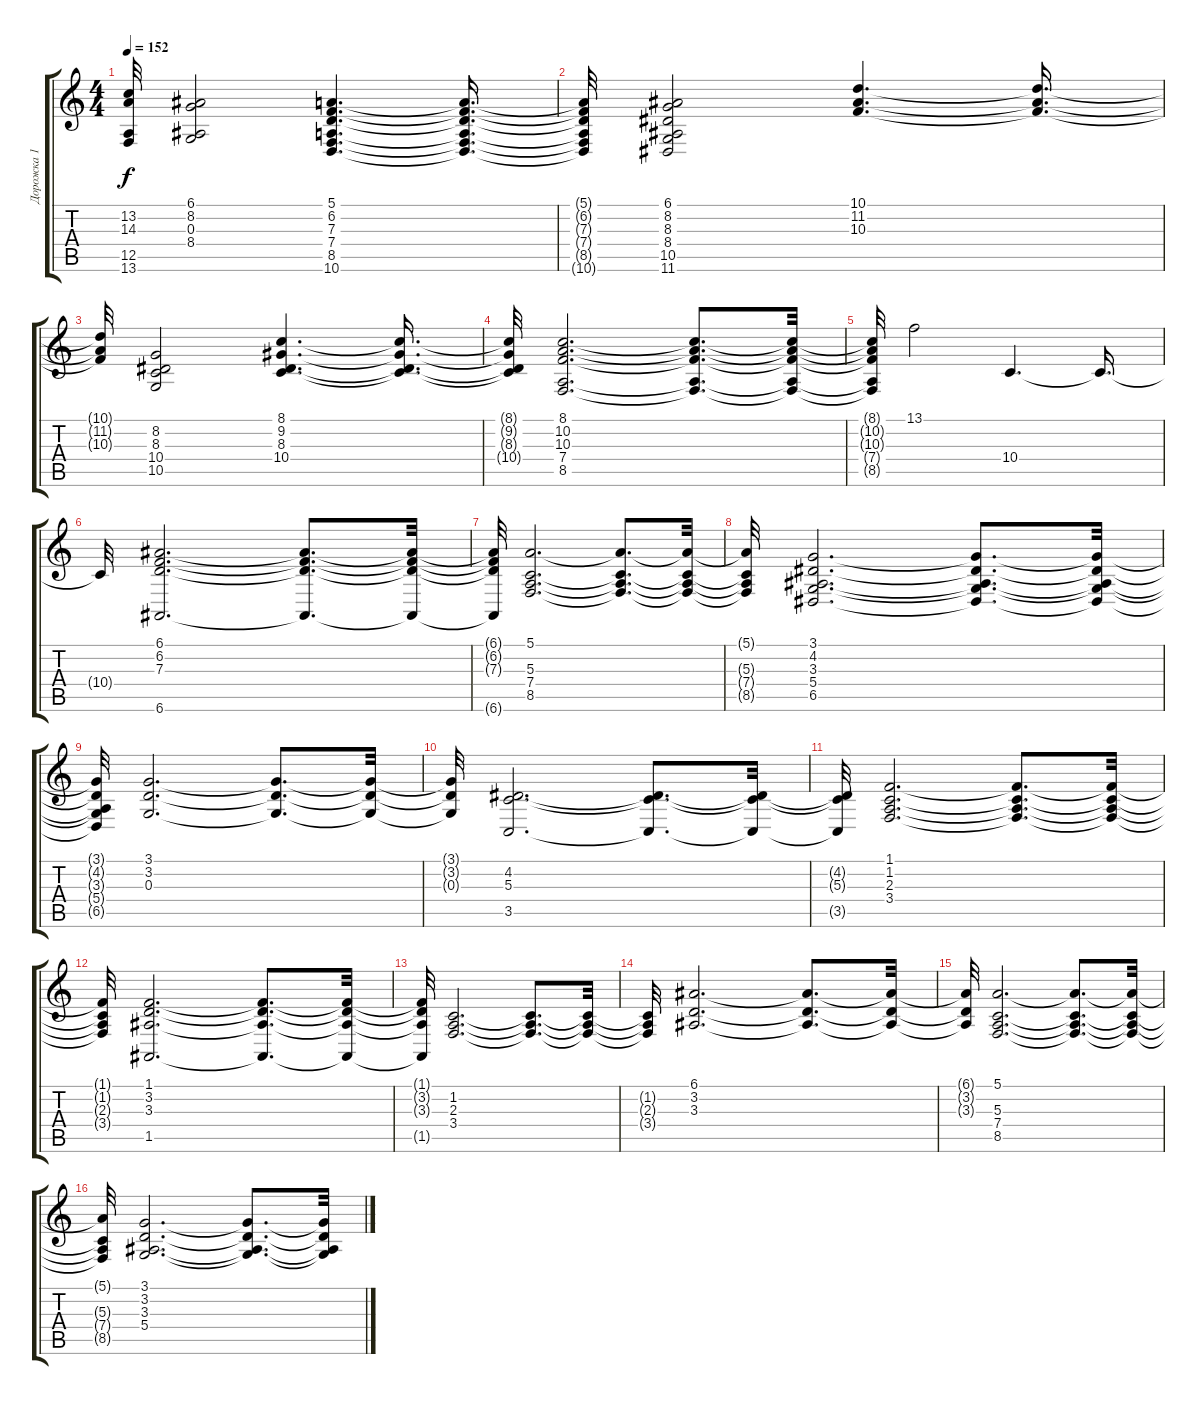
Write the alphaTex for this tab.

\track ("Дорожка 1" "Дорожка 1") {instrument stringensemble1}
\staff {score tabs}
\tuning (E4 B3 G3 D3 A2 E2) {hide}
\ts (4 4)
\tempo 152
\clef g2
\ks c
(13.2{t} 14.3{t} 12.5{t} 13.6{t}).32{dy f} (6.1 8.2 0.3 8.4).2 (5.1 6.2 7.3 7.4 8.5 10.6).4{d} (5.1{t} 6.2{t} 7.3{t} 7.4{t} 8.5{t} 10.6{t}).16{d} |
(5.1{t} 6.2{t} 7.3{t} 7.4{t} 8.5{t} 10.6{t}).32 (6.1 8.2 8.3 8.4 10.5 11.6).2 (10.1 11.2 10.3).4{d} (10.1{t} 11.2{t} 10.3{t}).16{d} |
(10.1{t} 11.2{t} 10.3{t}).32 (8.2 8.3 10.4 10.5).2 (8.1 9.2 8.3 10.4).4{d} (8.1{t} 9.2{t} 8.3{t} 10.4{t}).16{d} |
(8.1{t} 9.2{t} 8.3{t} 10.4{t}).32 (8.1 10.2 10.3 7.4 8.5).2{d} (8.1{t} 10.2{t} 10.3{t} 7.4{t} 8.5{t}).8{d} (8.1{t} 10.2{t} 10.3{t} 7.4{t} 8.5{t}).32 |
(8.1{t} 10.2{t} 10.3{t} 7.4{t} 8.5{t}).32 13.1.2 10.4.4{d} 10.4{t}.16{d} |
10.4{t}.32 (6.1 6.2 7.3 6.6).2{d} (6.1{t} 6.2{t} 7.3{t} 6.6{t}).8{d} (6.1{t} 6.2{t} 7.3{t} 6.6{t}).32 |
(6.1{t} 6.2{t} 7.3{t} 6.6{t}).32 (5.1 5.3 7.4 8.5).2{d} (5.1{t} 5.3{t} 7.4{t} 8.5{t}).8{d} (5.1{t} 5.3{t} 7.4{t} 8.5{t}).32 |
(5.1{t} 5.3{t} 7.4{t} 8.5{t}).32 (3.1 4.2 3.3 5.4 6.5).2{d} (3.1{t} 4.2{t} 3.3{t} 5.4{t} 6.5{t}).8{d} (3.1{t} 4.2{t} 3.3{t} 5.4{t} 6.5{t}).32 |
(3.1{t} 4.2{t} 3.3{t} 5.4{t} 6.5{t}).32 (3.1 3.2 0.3).2{d} (3.1{t} 3.2{t} 0.3{t}).8{d} (3.1{t} 3.2{t} 0.3{t}).32 |
(3.1{t} 3.2{t} 0.3{t}).32 (4.2 5.3 3.5).2{d} (4.2{t} 5.3{t} 3.5{t}).8{d} (4.2{t} 5.3{t} 3.5{t}).32 |
(4.2{t} 5.3{t} 3.5{t}).32 (1.1 1.2 2.3 3.4).2{d} (1.1{t} 1.2{t} 2.3{t} 3.4{t}).8{d} (1.1{t} 1.2{t} 2.3{t} 3.4{t}).32 |
(1.1{t} 1.2{t} 2.3{t} 3.4{t}).32 (1.1 3.2 3.3 1.5).2{d} (1.1{t} 3.2{t} 3.3{t} 1.5{t}).8{d} (1.1{t} 3.2{t} 3.3{t} 1.5{t}).32 |
(1.1{t} 3.2{t} 3.3{t} 1.5{t}).32 (1.2 2.3 3.4).2{d} (1.2{t} 2.3{t} 3.4{t}).8{d} (1.2{t} 2.3{t} 3.4{t}).32 |
(1.2{t} 2.3{t} 3.4{t}).32 (6.1 3.2 3.3).2{d} (6.1{t} 3.2{t} 3.3{t}).8{d} (6.1{t} 3.2{t} 3.3{t}).32 |
(6.1{t} 3.2{t} 3.3{t}).32 (5.1 5.3 7.4 8.5).2{d} (5.1{t} 5.3{t} 7.4{t} 8.5{t}).8{d} (5.1{t} 5.3{t} 7.4{t} 8.5{t}).32 |
(5.1{t} 5.3{t} 7.4{t} 8.5{t}).32 (3.1 3.2 3.3 5.4).2{d} (3.1{t} 3.2{t} 3.3{t} 5.4{t}).8{d} (3.1{t} 3.2{t} 3.3{t} 5.4{t}).32
